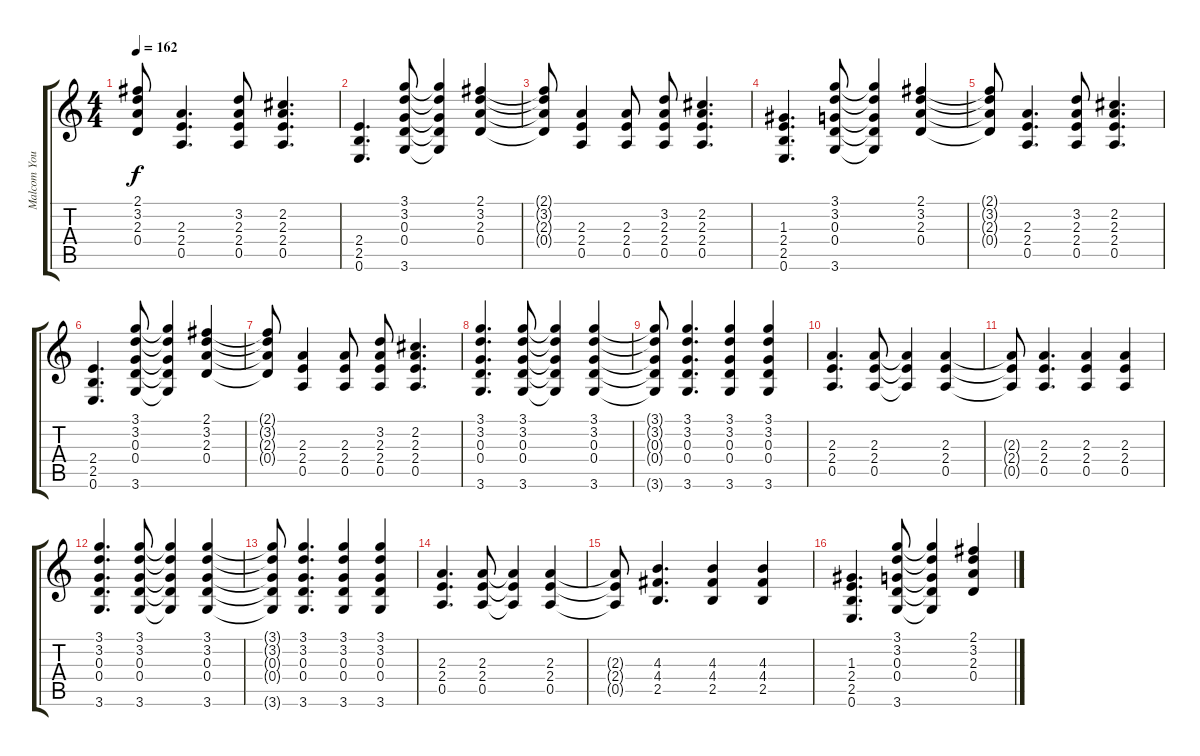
\track ("Malcom Young" "Malcom You") {instrument distortionguitar}
\staff {score tabs}
\tuning (E4 B3 G3 D3 A2 E2) {hide}
\ts (4 4)
\tempo 162
\clef g2
\ks c
(2.1{t} 3.2{t} 2.3{t} 0.4{t}).8{dy f} (2.3 2.4 0.5).4{d} (3.2 2.3 2.4 0.5).8 (2.2 2.3 2.4 0.5).4{d} |
(2.4 2.5 0.6).4{d} (3.1 3.2 0.3 0.4 3.6).8 (3.1{t} 3.2{t} 0.3{t} 0.4{t} 3.6{t}).4 (2.1 3.2 2.3 0.4).4 |
(2.1{t} 3.2{t} 2.3{t} 0.4{t}).8 (2.3 2.4 0.5).4 (2.3 2.4 0.5).8 (3.2 2.3 2.4 0.5).8 (2.2 2.3 2.4 0.5).4{d} |
(1.3 2.4 2.5 0.6).4{d} (3.1 3.2 0.3 0.4 3.6).8 (3.1{t} 3.2{t} 0.3{t} 0.4{t} 3.6{t}).4 (2.1 3.2 2.3 0.4).4 |
(2.1{t} 3.2{t} 2.3{t} 0.4{t}).8 (2.3 2.4 0.5).4{d} (3.2 2.3 2.4 0.5).8 (2.2 2.3 2.4 0.5).4{d} |
(2.4 2.5 0.6).4{d} (3.1 3.2 0.3 0.4 3.6).8 (3.1{t} 3.2{t} 0.3{t} 0.4{t} 3.6{t}).4 (2.1 3.2 2.3 0.4).4 |
(2.1{t} 3.2{t} 2.3{t} 0.4{t}).8 (2.3 2.4 0.5).4 (2.3 2.4 0.5).8 (3.2 2.3 2.4 0.5).8 (2.2 2.3 2.4 0.5).4{d} |
(3.1 3.2 0.3 0.4 3.6).4{d} (3.1 3.2 0.3 0.4 3.6).8 (3.1{t} 3.2{t} 0.3{t} 0.4{t} 3.6{t}).4 (3.1 3.2 0.3 0.4 3.6).4 |
(3.1{t} 3.2{t} 0.3{t} 0.4{t} 3.6{t}).8 (3.1 3.2 0.3 0.4 3.6).4{d} (3.1 3.2 0.3 0.4 3.6).4 (3.1 3.2 0.3 0.4 3.6).4 |
(2.3 2.4 0.5).4{d} (2.3 2.4 0.5).8 (2.3{t} 2.4{t} 0.5{t}).4 (2.3 2.4 0.5).4 |
(2.3{t} 2.4{t} 0.5{t}).8 (2.3 2.4 0.5).4{d} (2.3 2.4 0.5).4 (2.3 2.4 0.5).4 |
(3.1 3.2 0.3 0.4 3.6).4{d} (3.1 3.2 0.3 0.4 3.6).8 (3.1{t} 3.2{t} 0.3{t} 0.4{t} 3.6{t}).4 (3.1 3.2 0.3 0.4 3.6).4 |
(3.1{t} 3.2{t} 0.3{t} 0.4{t} 3.6{t}).8 (3.1 3.2 0.3 0.4 3.6).4{d} (3.1 3.2 0.3 0.4 3.6).4 (3.1 3.2 0.3 0.4 3.6).4 |
(2.3 2.4 0.5).4{d} (2.3 2.4 0.5).8 (2.3{t} 2.4{t} 0.5{t}).4 (2.3 2.4 0.5).4 |
(2.3{t} 2.4{t} 0.5{t}).8 (4.3 4.4 2.5).4{d} (4.3 4.4 2.5).4 (4.3 4.4 2.5).4 |
(1.3 2.4 2.5 0.6).4{d} (3.1 3.2 0.3 0.4 3.6).8 (3.1{t} 3.2{t} 0.3{t} 0.4{t} 3.6{t}).4 (2.1 3.2 2.3 0.4).4
